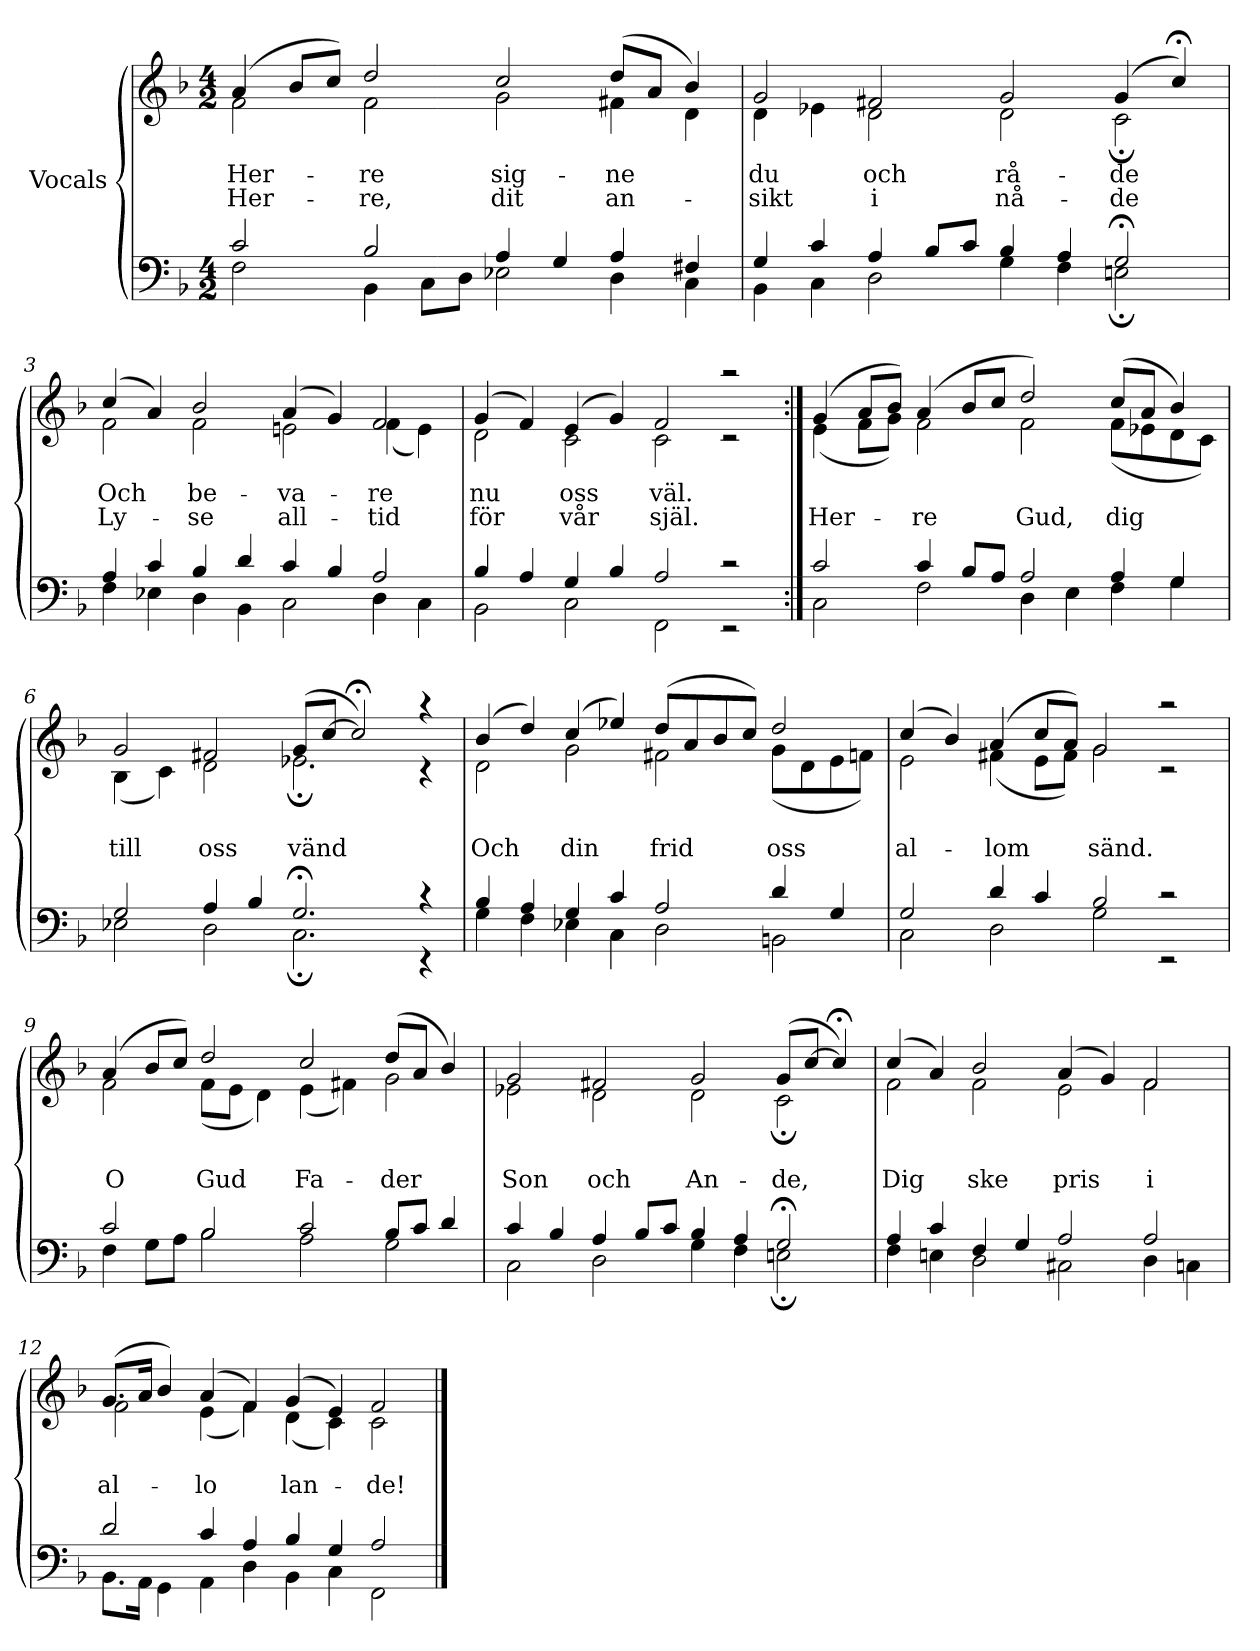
**kern	**kern	**text	**text
*part1	*part1	*part1	*part1
*staff2	*staff1	*staff1	*staff1
*I"Vocals	*	*	*
*clefF4	*clefG2	*	*
*k[b-]	*k[b-]	*	*
*F:	*F:	*	*
*M4/2	*M4/2	*	*
=1	=1	=1	=1
*^	*^	*	*
!	!	!	!	!LO:LY:b	!LO:LY:b
2c/	2F\	(>4a/	2f\	Her-	Her-
.	.	8b-/L	.	.	.
.	.	8cc/J)	.	.	.
!	!	!	!	!LO:LY:b	!LO:LY:b
2B-/	4BB-\	2dd/	2f\	-re	-re,
.	8C\L	.	.	.	.
.	8D\J	.	.	.	.
!	!	!	!	!LO:LY:b	!LO:LY:b
4A/	2E-X\	2cc/	2g\	sig-	dit
4G/	.	.	.	.	.
!	!	!	!	!LO:LY:b	!LO:LY:b
4A/	4D\	(>8dd/L	4f#X\	-ne	an-
.	.	8a/J	.	.	.
4F#X/	4C\	4b-/)	4d\	.	.
=2	=2	=2	=2	=2	=2
!	!	!	!	!LO:LY:b	!LO:LY:b
4G/	4BB-\	2g/	4d\	du	-sikt
4c/	4C\	.	4e-X\	.	.
!	!	!	!	!LO:LY:b	!LO:LY:b
4A/	2D\	2f#X/	2d\	och	i
8B-/L	.	.	.	.	.
8c/J	.	.	.	.	.
!	!	!	!	!LO:LY:b	!LO:LY:b
4B-/	4G\	2g/	2d\	rå-	nå-
4A/	4F\	.	.	.	.
!	!	!	!	!LO:LY:b	!LO:LY:b
2G;</	2Eni;\	(>4g/	2c;\	-de	-de
.	.	4cc;</)	.	.	.
=3	=3	=3	=3	=3	=3
!	!	!	!	!LO:LY:b	!LO:LY:b
4A/	4F\	(>4cc/	2f\	Och	Ly-
4c/	4E-X\	4a/)	.	.	.
!	!	!	!	!LO:LY:b	!LO:LY:b
4B-/	4D\	2b-/	2f\	be-	-se
4d/	4BB-\	.	.	.	.
!	!	!	!	!LO:LY:b	!LO:LY:b
4c/	2C\	(>4a/	2eni\	-va-	all-
4B-/	.	4g/)	.	.	.
!	!	!	!	!LO:LY:b	!LO:LY:b
2A/	4D\	2f/	(<4f\	-re	-tid
.	4C\	.	4e\)	.	.
!!LO:LB:g=z	!!
=4	=4	=4	=4	=4	=4
!	!	!	!	!LO:LY:b	!LO:LY:b
4B-/	2BB-\	(>4g/	2d\	nu	för
4A/	.	4f/)	.	.	.
!	!	!	!	!LO:LY:b	!LO:LY:b
4G/	2C\	(>4e/	2c\	oss	vår
4B-/	.	4g/)	.	.	.
!	!	!	!	!LO:LY:b	!LO:LY:b
2A/	2FF\	2f/	2c\	väl.	själ.
2rc	2rEE	2raa	2rc	.	.
=5:|!	=5:|!	=5:|!	=5:|!	=5:|!	=5:|!
!	!	!	!	!	!LO:LY:b
2c/	2C\	(>4g/	(<4e\	.	Her-
.	.	8a/L	8f\L	.	.
.	.	8b-/J)	8g\J)	.	.
!	!	!	!	!	!LO:LY:b
4c/	2F\	(>4a/	2f\	.	-re
8B-/L	.	8b-/L	.	.	.
8A/J	.	8cc/J	.	.	.
!	!	!	!	!	!LO:LY:b
2A/	4D\	2dd/)	2f\	.	Gud,
.	4E\	.	.	.	.
!	!	!	!	!	!LO:LY:b
4A/	4F\	(>8cc/L	(<8f\L	.	dig
.	.	8a/J	8e-X\	.	.
4G/	4G\	4b-/)	8d\	.	.
.	.	.	8c\J)	.	.
=6	=6	=6	=6	=6	=6
!	!	!	!	!	!LO:LY:b
2G/	2E-X\	2g/	(<4B-\	.	till
.	.	.	4c\)	.	.
!	!	!	!	!	!LO:LY:b
4A/	2D\	2f#X/	2d\	.	oss
4B-/	.	.	.	.	.
!	!	!	!	!	!LO:LY:b
2.G;</	2.C;\	(>8g/L	2.e-X;\	.	vänd
.	.	[>8cc/J	.	.	.
.	.	2cc;</])	.	.	.
4rc	4rEE	4raa	4rc	.	.
!!LO:LB:g=z	!!
=7	=7	=7	=7	=7	=7
!	!	!	!	!	!LO:LY:b
4B-/	4G\	(>4b-/	2d\	.	Och
4A/	4F\	4dd/)	.	.	.
!	!	!	!	!	!LO:LY:b
4G/	4E-X\	(>4cc/	2g\	.	din
4c/	4C\	4ee-X/)	.	.	.
!	!	!	!	!	!LO:LY:b
2A/	2D\	(>8dd/L	2f#X\	.	frid
.	.	8a/	.	.	.
.	.	8b-/	.	.	.
.	.	8cc/J)	.	.	.
!	!	!	!	!	!LO:LY:b
4d/	2BBn\	2dd/	(<8g\L	.	oss
.	.	.	8d\	.	.
4G/	.	.	8e\	.	.
.	.	.	8fn\J)	.	.
=8	=8	=8	=8	=8	=8
!	!	!	!	!	!LO:LY:b
2G/	2C\	(>4cc/	2e\	.	al-
.	.	4b-/)	.	.	.
!	!	!	!	!	!LO:LY:b
4d/	2D\	(>4a/	(<4f#X\	.	-lom
4c/	.	8cc/L	8e\L	.	.
.	.	8a/J)	8f#\J)	.	.
!	!	!	!	!	!LO:LY:b
2B-/	2G\	2g/	2g\	.	sänd.
2rc	2rEE	2raa	2rc	.	.
=9	=9	=9	=9	=9	=9
!	!	!	!	!	!LO:LY:b
2c/	4F\	(>4a/	2f\	.	O
.	8G\L	8b-/L	.	.	.
.	8A\J	8cc/J)	.	.	.
!	!	!	!	!	!LO:LY:b
2B-/	2B-\	2dd/	(<8f\L	.	Gud
.	.	.	8e\J	.	.
.	.	.	4d\)	.	.
!	!	!	!	!	!LO:LY:b
2c/	2A\	2cc/	(<4e\	.	Fa-
.	.	.	4f#X\)	.	.
!	!	!	!	!	!LO:LY:b
8B-/L	2G\	(>8dd/L	2g\	.	-der
8c/J	.	8a/J	.	.	.
4d/	.	4b-/)	.	.	.
!!LO:LB:g=z	!!
=10	=10	=10	=10	=10	=10
!	!	!	!	!	!LO:LY:b
4c/	2C\	2g/	2e-X\	.	Son
4B-/	.	.	.	.	.
!	!	!	!	!	!LO:LY:b
4A/	2D\	2f#X/	2d\	.	och
8B-/L	.	.	.	.	.
8c/J	.	.	.	.	.
!	!	!	!	!	!LO:LY:b
4B-/	4G\	2g/	2d\	.	An-
4A/	4F\	.	.	.	.
!	!	!	!	!	!LO:LY:b
2G;</	2Eni;\	(>8g/L	2c;\	.	-de,
.	.	[>8cc/J	.	.	.
.	.	4cc;</])	.	.	.
=11	=11	=11	=11	=11	=11
!	!	!	!	!	!LO:LY:b
4A/	4F\	(>4cc/	2f\	.	Dig
4c/	4Eni\	4a/)	.	.	.
!	!	!	!	!	!LO:LY:b
4F/	2D\	2b-/	2f\	.	ske
4G/	.	.	.	.	.
!	!	!	!	!	!LO:LY:b
2A/	2C#X\	(>4a/	2e\	.	pris
.	.	4g/)	.	.	.
!	!	!	!	!	!LO:LY:b
2A/	4D\	2f/	2f\	.	i
.	4Cn\	.	.	.	.
=12	=12	=12	=12	=12	=12
!	!	!	!	!	!LO:LY:b
2d/	8.BB-\L	(>8.g/L	2f\	.	al-
.	16AA\Jk	16a/Jk	.	.	.
.	4GG\	4b-/)	.	.	.
!	!	!	!	!	!LO:LY:b
4c/	4AA\	(>4a/	(<4e\	.	-lo
4A/	4D\	4f/)	4f\)	.	.
!	!	!	!	!	!LO:LY:b
4B-/	4BB-\	(>4g/	(<4d\	.	lan-
4G/	4C\	4e/)	4c\)	.	.
!	!	!	!	!	!LO:LY:b
2A/	2FF\	2f/	2c\	.	-de!
*v	*v	*	*	*	*
*	*v	*v	*	*
==	==	==	==
*-	*-	*-	*-
